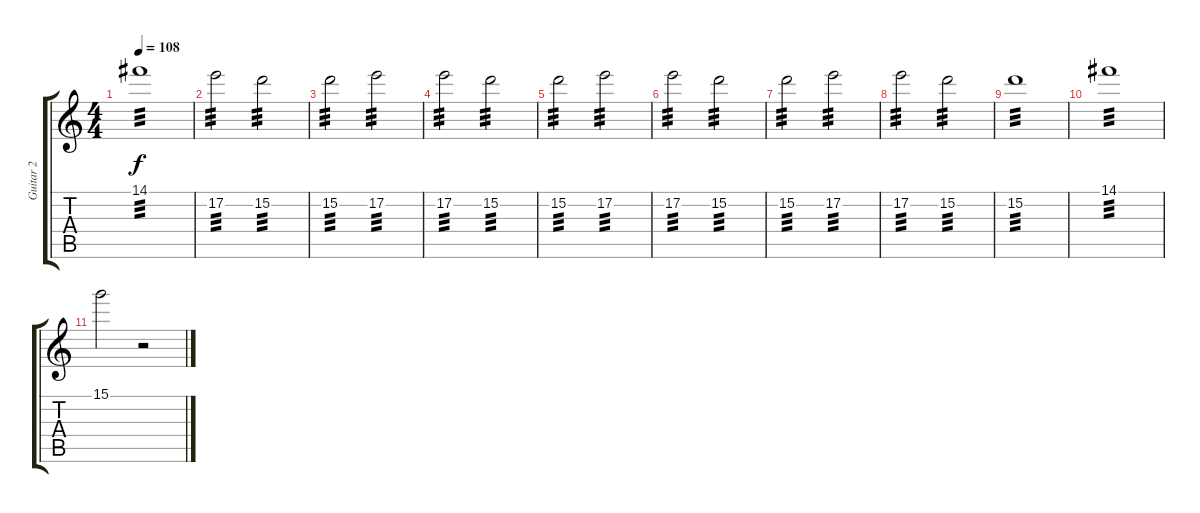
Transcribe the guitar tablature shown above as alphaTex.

\track ("Guitar 2" "Guitar 2") {instrument electricguitarclean}
\staff {score tabs}
\tuning (E4 B3 G3 D3 A2 E2) {hide}
\ts (4 4)
\tempo 108
\clef g2
\ks c
14.1.1{tp 3 dy f} |
17.2.2{tp 3} 15.2.2{tp 3} |
15.2.2{tp 3} 17.2.2{tp 3} |
17.2.2{tp 3} 15.2.2{tp 3} |
15.2.2{tp 3} 17.2.2{tp 3} |
17.2.2{tp 3} 15.2.2{tp 3} |
15.2.2{tp 3} 17.2.2{tp 3} |
17.2.2{tp 3} 15.2.2{tp 3} |
15.2.1{tp 3} |
14.1.1{tp 3} |
15.1.2 r.2
